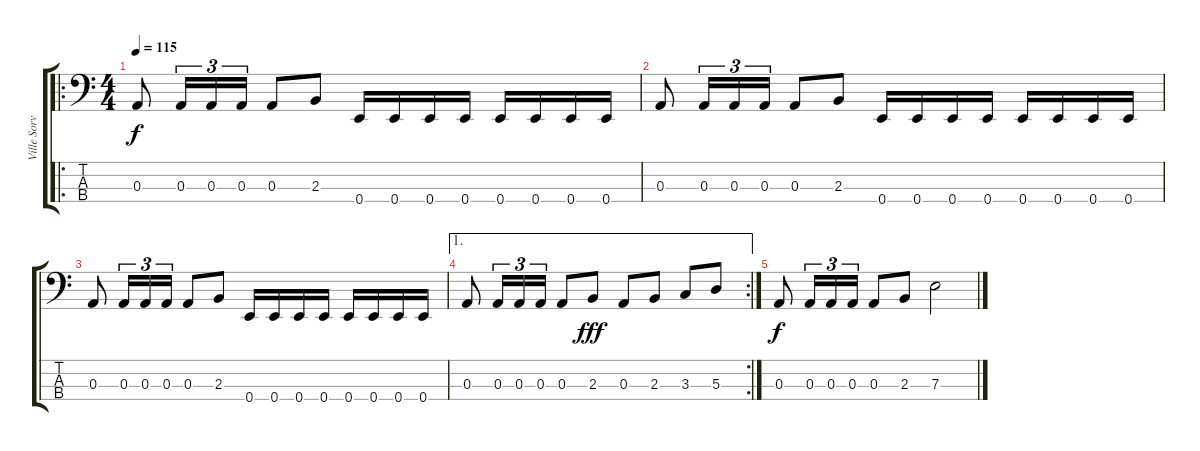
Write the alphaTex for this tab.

\track ("Ville Sorvali" "Ville Sorv") {instrument electricbasspick}
\staff {score tabs}
\tuning (G2 D2 A1 E1) {hide}
\ro
\ts (4 4)
\tempo 115
\clef f4
\ks c
0.3.8{dy f} 0.3.16{tu (3 2)} 0.3.16{tu (3 2)} 0.3.16{tu (3 2)} 0.3.8 2.3.8 0.4.16 0.4.16 0.4.16 0.4.16 0.4.16 0.4.16 0.4.16 0.4.16 |
0.3.8 0.3.16{tu (3 2)} 0.3.16{tu (3 2)} 0.3.16{tu (3 2)} 0.3.8 2.3.8 0.4.16 0.4.16 0.4.16 0.4.16 0.4.16 0.4.16 0.4.16 0.4.16 |
0.3.8 0.3.16{tu (3 2)} 0.3.16{tu (3 2)} 0.3.16{tu (3 2)} 0.3.8 2.3.8 0.4.16 0.4.16 0.4.16 0.4.16 0.4.16 0.4.16 0.4.16 0.4.16 |
\ae 1
\rc 2
0.3.8 0.3.16{tu (3 2)} 0.3.16{tu (3 2)} 0.3.16{tu (3 2)} 0.3.8 2.3.8{dy fff} 0.3.8 2.3.8 3.3.8 5.3.8 |
0.3.8{dy f} 0.3.16{tu (3 2)} 0.3.16{tu (3 2)} 0.3.16{tu (3 2)} 0.3.8 2.3.8 7.3.2
